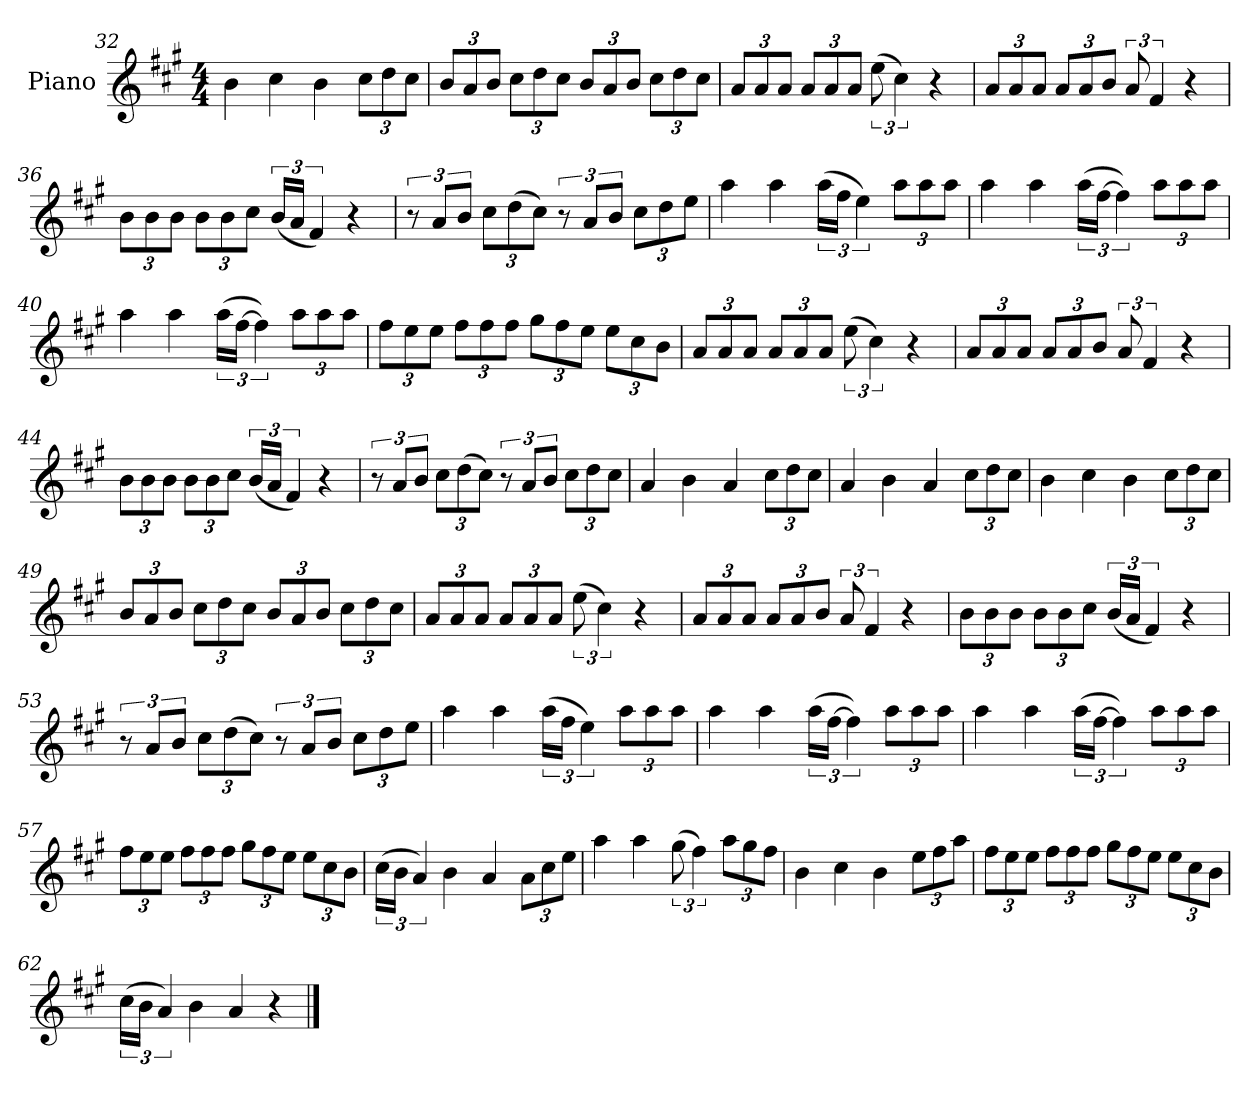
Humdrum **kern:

**kern
*part1
*staff1
*I"Piano
*I'Pno.
*clefG2
*k[f#c#g#]
*M4/4
=32
4b
4cc#
4b
*Xbrackettup
12cc#L
12dd
12cc#J
=33
12bL
12a
12bJ
12cc#L
12dd
12cc#J
12bL
12a
12bJ
12cc#L
12dd
12cc#J
=34
12aL
12a
12aJ
12aL
12a
12aJ
*brackettup
(12ee
6cc#)
4r
=35
*Xbrackettup
12aL
12a
12aJ
12aL
12a
12bJ
*brackettup
12a
6f#
4r
=36
*Xbrackettup
12bL
12b
12bJ
12bL
12b
12cc#J
*brackettup
(24bLL
24aJJ
6f#)
4r
=37
12r
12aL
12bJ
*Xbrackettup
12cc#L
(12dd
12cc#J)
*brackettup
12r
12aL
12bJ
*Xbrackettup
12cc#L
12dd
12eeJ
=38
4aa
4aa
*brackettup
(24aaLL
24ff#JJ
6ee)
*Xbrackettup
12aaL
12aa
12aaJ
=39
4aa
4aa
*brackettup
(24aaLL
[24ff#JJ
6ff#])
*Xbrackettup
12aaL
12aa
12aaJ
=40
4aa
4aa
*brackettup
(24aaLL
[24ff#JJ
6ff#])
*Xbrackettup
12aaL
12aa
12aaJ
=41
12ff#L
12ee
12eeJ
12ff#L
12ff#
12ff#J
12gg#L
12ff#
12eeJ
12eeL
12cc#
12bJ
=42
12aL
12a
12aJ
12aL
12a
12aJ
*brackettup
(12ee
6cc#)
4r
=43
*Xbrackettup
12aL
12a
12aJ
12aL
12a
12bJ
*brackettup
12a
6f#
4r
=44
*Xbrackettup
12bL
12b
12bJ
12bL
12b
12cc#J
*brackettup
(24bLL
24aJJ
6f#)
4r
=45
12r
12aL
12bJ
*Xbrackettup
12cc#L
(12dd
12cc#J)
*brackettup
12r
12aL
12bJ
*Xbrackettup
12cc#L
12dd
12cc#J
=46
4a
4b
4a
12cc#L
12dd
12cc#J
=47
4a
4b
4a
12cc#L
12dd
12cc#J
=48
4b
4cc#
4b
12cc#L
12dd
12cc#J
=49
12bL
12a
12bJ
12cc#L
12dd
12cc#J
12bL
12a
12bJ
12cc#L
12dd
12cc#J
=50
12aL
12a
12aJ
12aL
12a
12aJ
*brackettup
(12ee
6cc#)
4r
=51
*Xbrackettup
12aL
12a
12aJ
12aL
12a
12bJ
*brackettup
12a
6f#
4r
=52
*Xbrackettup
12bL
12b
12bJ
12bL
12b
12cc#J
*brackettup
(24bLL
24aJJ
6f#)
4r
=53
12r
12aL
12bJ
*Xbrackettup
12cc#L
(12dd
12cc#J)
*brackettup
12r
12aL
12bJ
*Xbrackettup
12cc#L
12dd
12eeJ
=54
4aa
4aa
*brackettup
(24aaLL
24ff#JJ
6ee)
*Xbrackettup
12aaL
12aa
12aaJ
=55
4aa
4aa
*brackettup
(24aaLL
[24ff#JJ
6ff#])
*Xbrackettup
12aaL
12aa
12aaJ
=56
4aa
4aa
*brackettup
(24aaLL
[24ff#JJ
6ff#])
*Xbrackettup
12aaL
12aa
12aaJ
=57
12ff#L
12ee
12eeJ
12ff#L
12ff#
12ff#J
12gg#L
12ff#
12eeJ
12eeL
12cc#
12bJ
=58
*brackettup
(24cc#LL
24bJJ
6a)
4b
4a
*Xbrackettup
12aL
12cc#
12eeJ
=59
4aa
4aa
*brackettup
(12gg#
6ff#)
*Xbrackettup
12aaL
12gg#
12ff#J
=60
4b
4cc#
4b
12eeL
12ff#
12aaJ
=61
12ff#L
12ee
12eeJ
12ff#L
12ff#
12ff#J
12gg#L
12ff#
12eeJ
12eeL
12cc#
12bJ
=62
*brackettup
(24cc#LL
24bJJ
6a)
4b
4a
4r
==
*-
